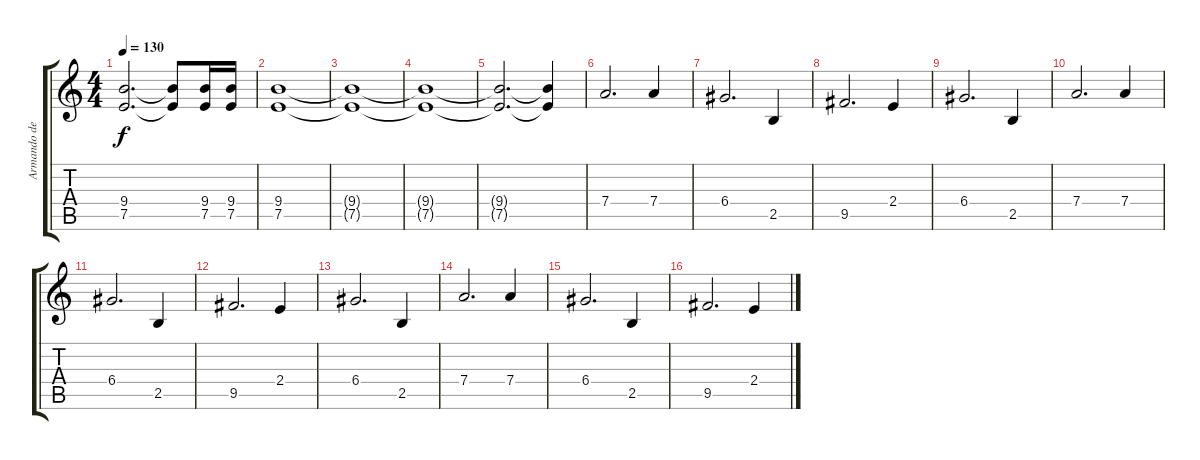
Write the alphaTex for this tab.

\track ("Armando de Castro" "Armando de") {instrument overdrivenguitar}
\staff {score tabs}
\tuning (E4 B3 G3 D3 A2 E2) {hide}
\ts (4 4)
\tempo 130
\clef g2
\ks c
(9.4{t} 7.5{t}).2{d dy f} (9.4{t} 7.5{t}).8 (9.4 7.5).16 (9.4 7.5).16 |
(9.4 7.5).1 |
(9.4{t} 7.5{t}).1 |
(9.4{t} 7.5{t}).1 |
(9.4{t} 7.5{t}).2{d} (9.4{t} 7.5{t}).4 |
7.4.2{d} 7.4.4 |
6.4.2{d} 2.5.4 |
9.5.2{d} 2.4.4 |
6.4.2{d} 2.5.4 |
7.4.2{d} 7.4.4 |
6.4.2{d} 2.5.4 |
9.5.2{d} 2.4.4 |
6.4.2{d} 2.5.4 |
7.4.2{d} 7.4.4 |
6.4.2{d} 2.5.4 |
9.5.2{d} 2.4.4
